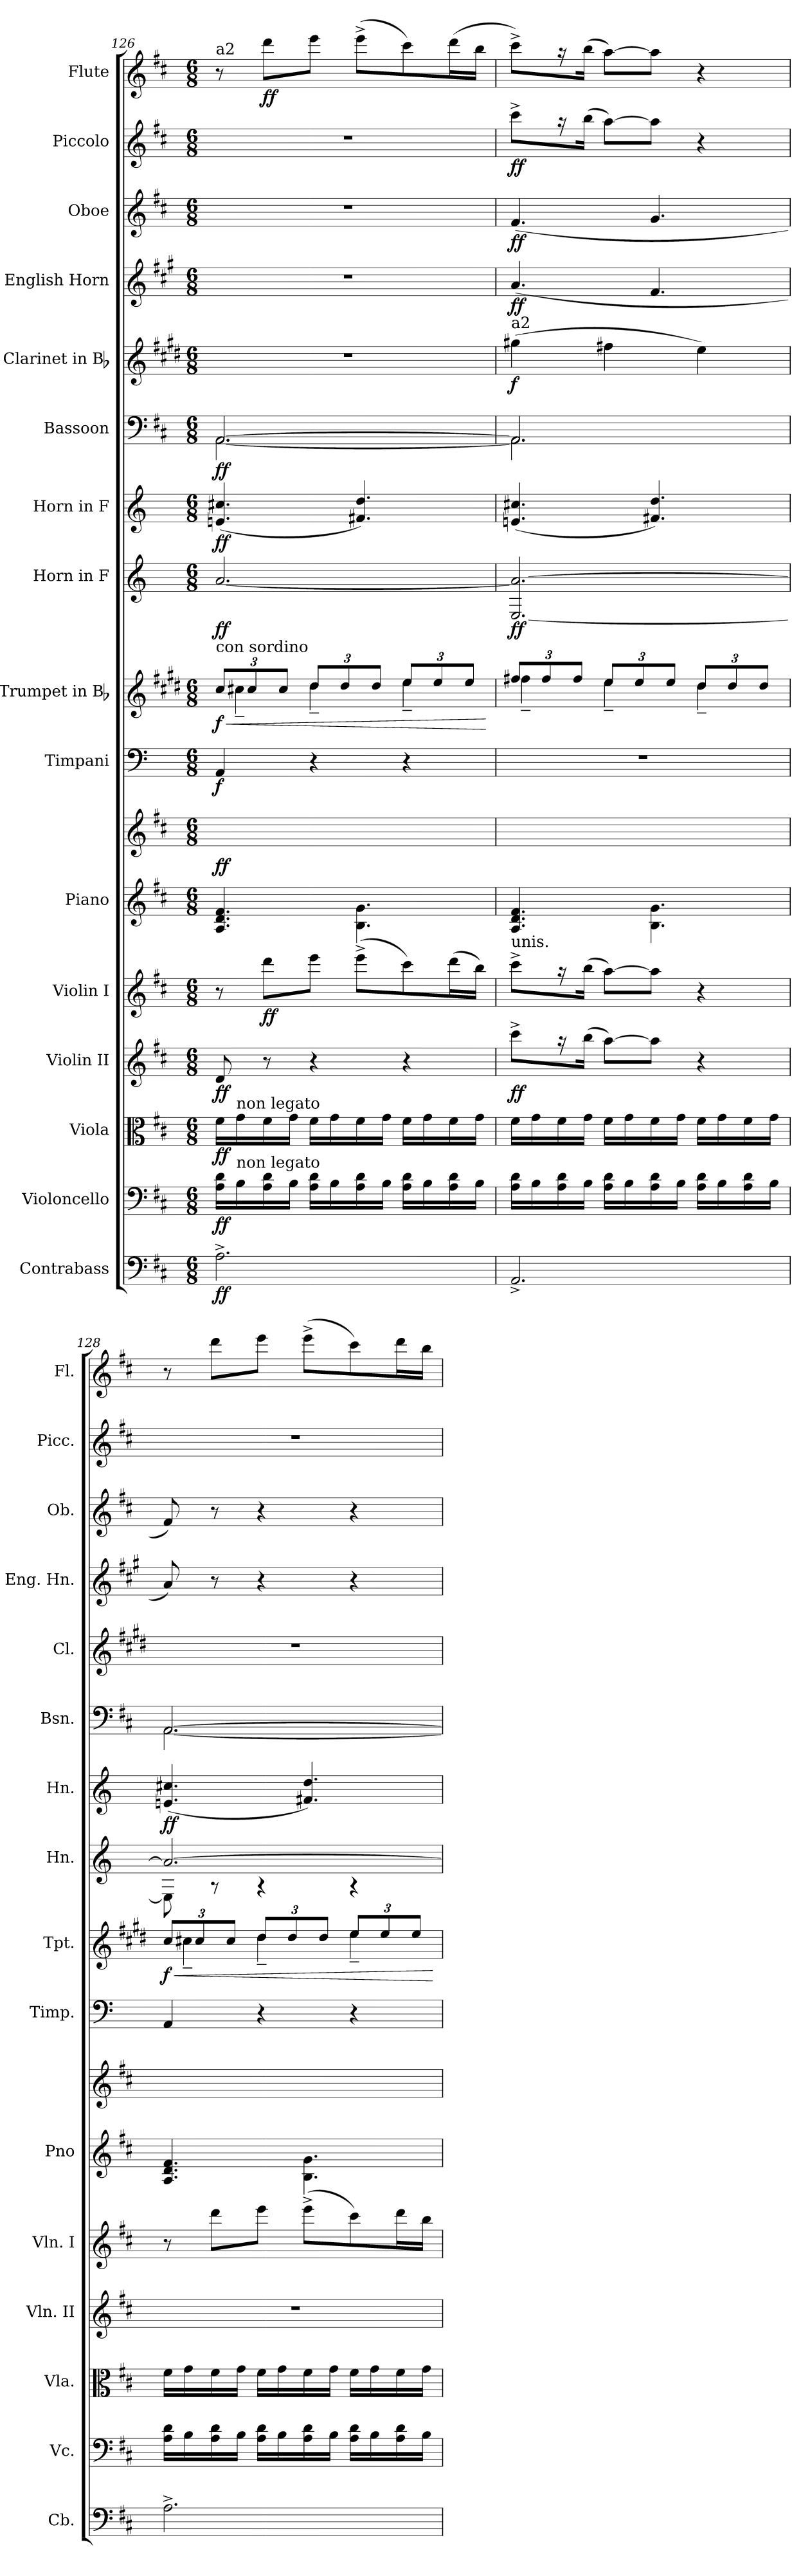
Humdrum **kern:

**kern	**dynam	**kern	**dynam	**kern	**dynam	**kern	**dynam	**kern	**dynam	**kern	**kern	**dynam	**kern	**dynam	**kern	**dynam	**kern	**dynam	**kern	**dynam	**kern	**dynam	**kern	**dynam	**kern	**dynam	**kern	**dynam	**kern	**dynam	**kern	**dynam
*part16	*part16	*part15	*part15	*part14	*part14	*part13	*part13	*part12	*part12	*part11	*part11	*part11	*part10	*part10	*part9	*part9	*part8	*part8	*part7	*part7	*part6	*part6	*part5	*part5	*part4	*part4	*part3	*part3	*part2	*part2	*part1	*part1
*staff17	*staff17	*staff16	*staff16	*staff15	*staff15	*staff14	*staff14	*staff13	*staff13	*staff12	*staff11	*staff11/12	*staff10	*staff10	*staff9	*staff9	*staff8	*staff8	*staff7	*staff7	*staff6	*staff6	*staff5	*staff5	*staff4	*staff4	*staff3	*staff3	*staff2	*staff2	*staff1	*staff1
*I"Contrabass	*	*I"Violoncello	*	*I"Viola	*	*I"Violin II	*	*I"Violin I	*	*I"Piano	*	*	*I"Timpani	*	*I"Trumpet in Bb	*	*I"Horn in F	*	*I"Horn in F	*	*I"Bassoon	*	*I"Clarinet in Bb	*	*I"English Horn	*	*I"Oboe	*	*I"Piccolo	*	*I"Flute	*
*I'Cb.	*	*I'Vc.	*	*I'Vla.	*	*I'Vln. II	*	*I'Vln. I	*	*I'Pno	*	*	*I'Timp.	*	*I'Tpt.	*	*I'Hn.	*	*I'Hn.	*	*I'Bsn.	*	*I'Cl.	*	*I'Eng. Hn.	*	*I'Ob.	*	*I'Picc.	*	*I'Fl.	*
*clefF4	*	*clefF4	*	*clefC3	*	*clefG2	*	*clefG2	*	*clefG2	*clefG2	*	*clefF4	*	*clefG2	*	*clefG2	*	*clefG2	*	*clefF4	*	*clefG2	*	*clefG2	*	*clefG2	*	*clefG2	*	*clefG2	*
*ITrd7c12	*	*	*	*	*	*	*	*	*	*	*	*	*	*	*ITrd1c2	*	*ITrd4c7	*	*ITrd4c7	*	*	*	*ITrd1c2	*	*ITrd4c7	*	*	*	*ITrd-7c-12	*	*	*
*k[f#c#]	*	*k[f#c#]	*	*k[f#c#]	*	*k[f#c#]	*	*k[f#c#]	*	*k[f#c#]	*k[f#c#]	*	*	*	*k[f#c#]	*	*	*	*	*	*k[f#c#]	*	*k[f#c#]	*	*k[f#c#]	*	*k[f#c#]	*	*k[f#c#]	*	*k[f#c#]	*
*D:	*	*D:	*	*D:	*	*D:	*	*D:	*	*D:	*D:	*	*	*	*D:	*	*	*	*	*	*D:	*	*D:	*	*D:	*	*D:	*	*D:	*	*D:	*
*M6/8	*	*M6/8	*	*M6/8	*	*M6/8	*	*M6/8	*	*M6/8	*M6/8	*	*M6/8	*	*M6/8	*	*M6/8	*	*M6/8	*	*M6/8	*	*M6/8	*	*M6/8	*	*M6/8	*	*M6/8	*	*M6/8	*
*MM132	*	*MM132	*	*MM132	*	*MM132	*	*MM132	*	*MM132	*MM132	*	*MM132	*	*MM132	*	*MM132	*	*MM132	*	*MM132	*	*MM132	*	*MM132	*	*MM132	*	*MM132	*	*MM132	*
=126	=126	=126	=126	=126	=126	=126	=126	=126	=126	=126	=126	=126	=126	=126	=126	=126	=126	=126	=126	=126	=126	=126	=126	=126	=126	=126	=126	=126	=126	=126	=126	=126
*	*	*	*	*	*	*	*	*	*	*	*	*	*	*	*^	*	*	*	*	*	*	*	*	*	*	*	*	*	*	*	*	*
!	!	!	!	!	!	!	!	!	!	!	!	!	!	!	!	!	!	!	!	!	!	!	!	!	!	!	!	!	!	!	!	!LO:TX:a:t=a2	!
!	!	!	!	!	!	!	!	!	!	!	!	!	!	!	!LO:TX:a:t=con sordino	!	!	!	!	!	!	!	!	!	!	!	!	!	!	!	!	!	!
!	!	!	!	!	!	!	!	!	!	!	!	!	!	!	!	!	!LO:HP:b	!	!	!	!	!	!	!	!	!	!	!	!	!	!	!	!
*	*	*	*	*	*	*	*	*	*	*	*	*	*	*	*	*	*	*	*	*	*	*^	*	*	*	*	*	*	*	*	*	*	*
2.AA^	ff	16A 16dLL	ff	16f#LL	ff	8d	ff	8r	.	4.A 4.d 4.f#	2.ryy	ff	4AA	f	12bL	4bn~	< f	[2.d	ff	(4.An 4.f#X	ff	[2.AA	[2.AA	ff	2.r	.	2.r	.	2.r	.	2.r	.	8r	.
!	!	!	!	!LO:TX:a:t=non legato	!	!	!	!	!	!	!	!	!	!	!	!	!	!	!	!	!	!	!	!	!	!	!	!	!	!	!	!	!	!
!	!	!LO:TX:a:t=non legato	!	!	!	!	!	!	!	!	!	!	!	!	!	!	!	!	!	!	!	!	!	!	!	!	!	!	!	!	!	!	!	!
.	.	16B	.	16g	.	.	.	.	.	.	.	.	.	.	.	.	.	.	.	.	.	.	.	.	.	.	.	.	.	.	.	.	.	.
.	.	.	.	.	.	.	.	.	.	.	.	.	.	.	12b	.	.	.	.	.	.	.	.	.	.	.	.	.	.	.	.	.	.	.
.	.	16A 16d	.	16f#	.	8r	.	8dddL	ff	.	.	.	.	.	.	.	.	.	.	.	.	.	.	.	.	.	.	.	.	.	.	.	8dddL	ff
.	.	.	.	.	.	.	.	.	.	.	.	.	.	.	12bJ	.	.	.	.	.	.	.	.	.	.	.	.	.	.	.	.	.	.	.
.	.	16BJJ	.	16gJJ	.	.	.	.	.	.	.	.	.	.	.	.	.	.	.	.	.	.	.	.	.	.	.	.	.	.	.	.	.	.
.	.	16A 16dLL	.	16f#LL	.	4r	.	8eeeJ	.	.	.	.	4r	.	12cc#L	4cc#~	.	.	.	.	.	.	.	.	.	.	.	.	.	.	.	.	8eeeJ	.
.	.	16B	.	16g	.	.	.	.	.	.	.	.	.	.	.	.	.	.	.	.	.	.	.	.	.	.	.	.	.	.	.	.	.	.
.	.	.	.	.	.	.	.	.	.	.	.	.	.	.	12cc#	.	.	.	.	.	.	.	.	.	.	.	.	.	.	.	.	.	.	.
.	.	16A 16d	.	16f#	.	.	.	(8eee^L	.	4.B\ 4.g\	.	.	.	.	.	.	.	.	.	4.Bn 4.g)	.	.	.	.	.	.	.	.	.	.	.	.	(8eee^L	.
.	.	.	.	.	.	.	.	.	.	.	.	.	.	.	12cc#J	.	.	.	.	.	.	.	.	.	.	.	.	.	.	.	.	.	.	.
.	.	16BJJ	.	16gJJ	.	.	.	.	.	.	.	.	.	.	.	.	.	.	.	.	.	.	.	.	.	.	.	.	.	.	.	.	.	.
.	.	16A 16dLL	.	16f#LL	.	4r	.	8ccc#)	.	.	.	.	4r	.	12ddL	4dd~	.	.	.	.	.	.	.	.	.	.	.	.	.	.	.	.	8ccc#)	.
.	.	16B	.	16g	.	.	.	.	.	.	.	.	.	.	.	.	.	.	.	.	.	.	.	.	.	.	.	.	.	.	.	.	.	.
.	.	.	.	.	.	.	.	.	.	.	.	.	.	.	12dd	.	.	.	.	.	.	.	.	.	.	.	.	.	.	.	.	.	.	.
.	.	16A 16d	.	16f#	.	.	.	(16dddL	.	.	.	.	.	.	.	.	.	.	.	.	.	.	.	.	.	.	.	.	.	.	.	.	(16dddL	.
.	.	.	.	.	.	.	.	.	.	.	.	.	.	.	12ddJ	.	.	.	.	.	.	.	.	.	.	.	.	.	.	.	.	.	.	.
.	.	16BJJ	.	16gJJ	.	.	.	16bbJJ)	.	.	.	.	.	.	.	.	.	.	.	.	.	.	.	.	.	.	.	.	.	.	.	.	16bbJJ	.
*	*	*	*	*	*	*	*	*	*	*	*	*	*	*	*v	*v	*	*	*	*	*	*v	*v	*	*	*	*	*	*	*	*	*	*	*
.	.	.	.	.	.	.	.	.	.	.	.	.	.	.	.	[	.	.	.	.	.	.	.	.	.	.	.	.	.	.	.	.
=127	=127	=127	=127	=127	=127	=127	=127	=127	=127	=127	=127	=127	=127	=127	=127	=127	=127	=127	=127	=127	=127	=127	=127	=127	=127	=127	=127	=127	=127	=127	=127	=127
*	*	*	*	*	*	*	*	*	*	*	*	*	*	*	*^	*	*	*	*	*	*^	*	*	*	*	*	*	*	*	*	*	*
!	!	!	!	!	!	!	!	!	!	!	!	!	!	!	!	!	!	!	!	!	!	!	!	!	!LO:TX:a:t=a2	!	!	!	!	!	!	!	!	!
!	!	!	!	!	!	!	!	!LO:TX:a:t=unis.	!	!	!	!	!	!	!	!	!	!	!	!	!	!	!	!	!	!	!	!	!	!	!	!	!	!
2.AAA^	.	16A 16dLL	.	16f#LL	.	8ccc#^L	ff	8ccc#^L	.	4.A 4.d 4.f#	2.ryy	.	2.r	.	12eenL	4ee~	.	[2.AA 2.d_	ff	(4.An 4.f#X	.	2.AA]	2.AA]	.	(4ff#X	f	(4.d	ff	(4.f#	ff	8cccc#^L	ff	8ccc#^L)	.
.	.	16B	.	16g	.	.	.	.	.	.	.	.	.	.	.	.	.	.	.	.	.	.	.	.	.	.	.	.	.	.	.	.	.	.
.	.	.	.	.	.	.	.	.	.	.	.	.	.	.	12ee	.	.	.	.	.	.	.	.	.	.	.	.	.	.	.	.	.	.	.
.	.	16A 16d	.	16f#	.	16r	.	16r	.	.	.	.	.	.	.	.	.	.	.	.	.	.	.	.	.	.	.	.	.	.	16r	.	16r	.
.	.	.	.	.	.	.	.	.	.	.	.	.	.	.	12eeJ	.	.	.	.	.	.	.	.	.	.	.	.	.	.	.	.	.	.	.
.	.	16BJJ	.	16gJJ	.	(16bbJk	.	(16bbJk	.	.	.	.	.	.	.	.	.	.	.	.	.	.	.	.	.	.	.	.	.	.	(16bbbJk	.	(16bbJk	.
.	.	16A 16dLL	.	16f#LL	.	[8aaL)	.	[8aaL)	.	.	.	.	.	.	12ddL	4dd~	.	.	.	.	.	.	.	.	4een	.	.	.	.	.	[8aaaL)	.	[8aaL)	.
.	.	16B	.	16g	.	.	.	.	.	.	.	.	.	.	.	.	.	.	.	.	.	.	.	.	.	.	.	.	.	.	.	.	.	.
.	.	.	.	.	.	.	.	.	.	.	.	.	.	.	12dd	.	.	.	.	.	.	.	.	.	.	.	.	.	.	.	.	.	.	.
.	.	16A 16d	.	16f#	.	8aaJ]	.	8aaJ]	.	4.B\ 4.g\	.	.	.	.	.	.	.	.	.	4.Bn 4.g)	.	.	.	.	.	.	4.B	.	4.g	.	8aaaJ]	.	8aaJ]	.
.	.	.	.	.	.	.	.	.	.	.	.	.	.	.	12ddJ	.	.	.	.	.	.	.	.	.	.	.	.	.	.	.	.	.	.	.
.	.	16BJJ	.	16gJJ	.	.	.	.	.	.	.	.	.	.	.	.	.	.	.	.	.	.	.	.	.	.	.	.	.	.	.	.	.	.
.	.	16A 16dLL	.	16f#LL	.	4r	.	4r	.	.	.	.	.	.	12cc#L	4cc#~	.	.	.	.	.	.	.	.	4dd)	.	.	.	.	.	4r	.	4r	.
.	.	16B	.	16g	.	.	.	.	.	.	.	.	.	.	.	.	.	.	.	.	.	.	.	.	.	.	.	.	.	.	.	.	.	.
.	.	.	.	.	.	.	.	.	.	.	.	.	.	.	12cc#	.	.	.	.	.	.	.	.	.	.	.	.	.	.	.	.	.	.	.
.	.	16A 16d	.	16f#	.	.	.	.	.	.	.	.	.	.	.	.	.	.	.	.	.	.	.	.	.	.	.	.	.	.	.	.	.	.
.	.	.	.	.	.	.	.	.	.	.	.	.	.	.	12cc#J	.	.	.	.	.	.	.	.	.	.	.	.	.	.	.	.	.	.	.
.	.	16BJJ	.	16gJJ	.	.	.	.	.	.	.	.	.	.	.	.	.	.	.	.	.	.	.	.	.	.	.	.	.	.	.	.	.	.
=128	=128	=128	=128	=128	=128	=128	=128	=128	=128	=128	=128	=128	=128	=128	=128	=128	=128	=128	=128	=128	=128	=128	=128	=128	=128	=128	=128	=128	=128	=128	=128	=128	=128	=128
!	!	!	!	!	!	!	!	!	!	!	!	!	!	!	!	!	!LO:HP:b	!	!	!	!	!	!	!	!	!	!	!	!	!	!	!	!	!
*	*	*	*	*	*	*	*	*	*	*	*	*	*	*	*	*	*	*^	*	*	*	*	*	*	*	*	*	*	*	*	*	*	*	*
2.AA^	.	16A 16dLL	.	16f#LL	.	2.r	.	8r	.	4.A 4.d 4.f#	2.ryy	.	4AA	.	12bL	4bn~	< f	2.d_	8AA]	.	(4.An 4.f#X	ff	[2.AA	[2.AA	.	2.r	.	8d)	.	8f#)	.	2.r	.	8r	.
.	.	16B	.	16g	.	.	.	.	.	.	.	.	.	.	.	.	.	.	.	.	.	.	.	.	.	.	.	.	.	.	.	.	.	.	.
.	.	.	.	.	.	.	.	.	.	.	.	.	.	.	12b	.	.	.	.	.	.	.	.	.	.	.	.	.	.	.	.	.	.	.	.
.	.	16A 16d	.	16f#	.	.	.	8dddL	.	.	.	.	.	.	.	.	.	.	8r	.	.	.	.	.	.	.	.	8r	.	8r	.	.	.	8dddL	.
.	.	.	.	.	.	.	.	.	.	.	.	.	.	.	12bJ	.	.	.	.	.	.	.	.	.	.	.	.	.	.	.	.	.	.	.	.
.	.	16BJJ	.	16gJJ	.	.	.	.	.	.	.	.	.	.	.	.	.	.	.	.	.	.	.	.	.	.	.	.	.	.	.	.	.	.	.
.	.	16A 16dLL	.	16f#LL	.	.	.	8eeeJ	.	.	.	.	4r	.	12cc#L	4cc#~	.	.	4r	.	.	.	.	.	.	.	.	4r	.	4r	.	.	.	8eeeJ	.
.	.	16B	.	16g	.	.	.	.	.	.	.	.	.	.	.	.	.	.	.	.	.	.	.	.	.	.	.	.	.	.	.	.	.	.	.
.	.	.	.	.	.	.	.	.	.	.	.	.	.	.	12cc#	.	.	.	.	.	.	.	.	.	.	.	.	.	.	.	.	.	.	.	.
.	.	16A 16d	.	16f#	.	.	.	(8eee^L	.	4.B\ 4.g\	.	.	.	.	.	.	.	.	.	.	4.Bn 4.g)	.	.	.	.	.	.	.	.	.	.	.	.	(8eee^L	.
.	.	.	.	.	.	.	.	.	.	.	.	.	.	.	12cc#J	.	.	.	.	.	.	.	.	.	.	.	.	.	.	.	.	.	.	.	.
.	.	16BJJ	.	16gJJ	.	.	.	.	.	.	.	.	.	.	.	.	.	.	.	.	.	.	.	.	.	.	.	.	.	.	.	.	.	.	.
.	.	16A 16dLL	.	16f#LL	.	.	.	8ccc#)	.	.	.	.	4r	.	12ddL	4dd~	.	.	4r	.	.	.	.	.	.	.	.	4r	.	4r	.	.	.	8ccc#)	.
.	.	16B	.	16g	.	.	.	.	.	.	.	.	.	.	.	.	.	.	.	.	.	.	.	.	.	.	.	.	.	.	.	.	.	.	.
.	.	.	.	.	.	.	.	.	.	.	.	.	.	.	12dd	.	.	.	.	.	.	.	.	.	.	.	.	.	.	.	.	.	.	.	.
.	.	16A 16d	.	16f#	.	.	.	16dddL	.	.	.	.	.	.	.	.	.	.	.	.	.	.	.	.	.	.	.	.	.	.	.	.	.	16dddL	.
.	.	.	.	.	.	.	.	.	.	.	.	.	.	.	12ddJ	.	.	.	.	.	.	.	.	.	.	.	.	.	.	.	.	.	.	.	.
.	.	16BJJ	.	16gJJ	.	.	.	16bbJJ	.	.	.	.	.	.	.	.	.	.	.	.	.	.	.	.	.	.	.	.	.	.	.	.	.	16bbJJ	.
*	*	*	*	*	*	*	*	*	*	*	*	*	*	*	*v	*v	*	*	*	*	*	*	*v	*v	*	*	*	*	*	*	*	*	*	*	*
*	*	*	*	*	*	*	*	*	*	*	*	*	*	*	*	*	*v	*v	*	*	*	*	*	*	*	*	*	*	*	*	*	*	*
.	.	.	.	.	.	.	.	.	.	.	.	.	.	.	.	[	.	.	.	.	.	.	.	.	.	.	.	.	.	.	.	.
=	=	=	=	=	=	=	=	=	=	=	=	=	=	=	=	=	=	=	=	=	=	=	=	=	=	=	=	=	=	=	=	=
*-	*-	*-	*-	*-	*-	*-	*-	*-	*-	*-	*-	*-	*-	*-	*-	*-	*-	*-	*-	*-	*-	*-	*-	*-	*-	*-	*-	*-	*-	*-	*-	*-
